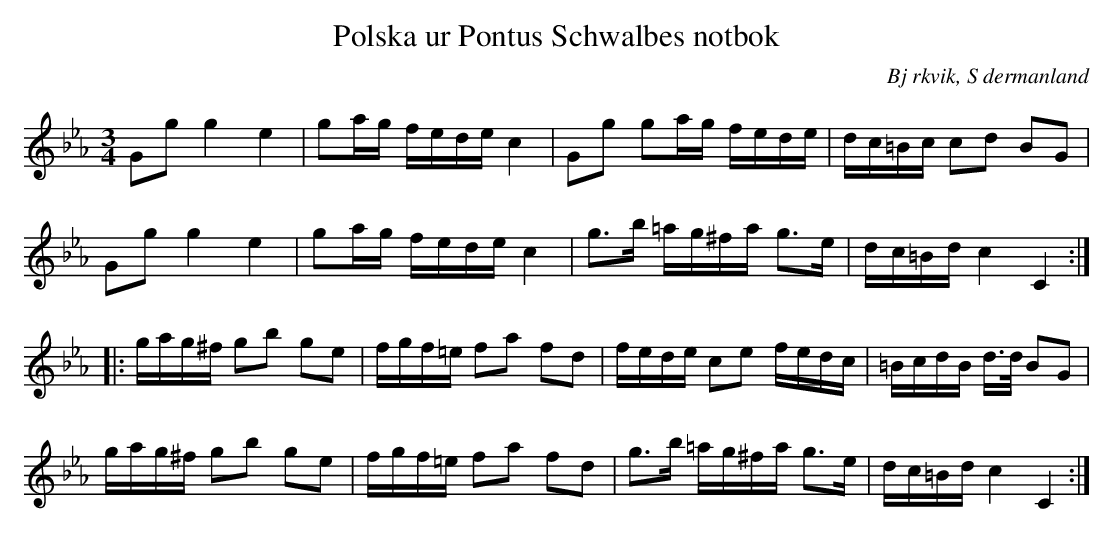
X:1
T:Polska ur Pontus Schwalbes notbok
O:Bj rkvik, S dermanland
M:3/4
L:1/16
K:Cm
G2g2 g4 e4 | g2ag fede c4 | G2g2 g2ag fede | dc=Bc c2d2 B2G2 |
G2g2 g4 e4 | g2ag fede c4 | g2>b2 =ag^fa g2>e2 | dc=Bd c4 C4 ::
gag^f g2b2 g2e2 | fgf=e f2a2 f2d2 | fede c2e2 fedc | =BcdB d>d B2G2 |
gag^f g2b2 g2e2 | fgf=e f2a2 f2d2 | g2>b2 =ag^fa g2>e2 | dc=Bd c4 C4 :|
